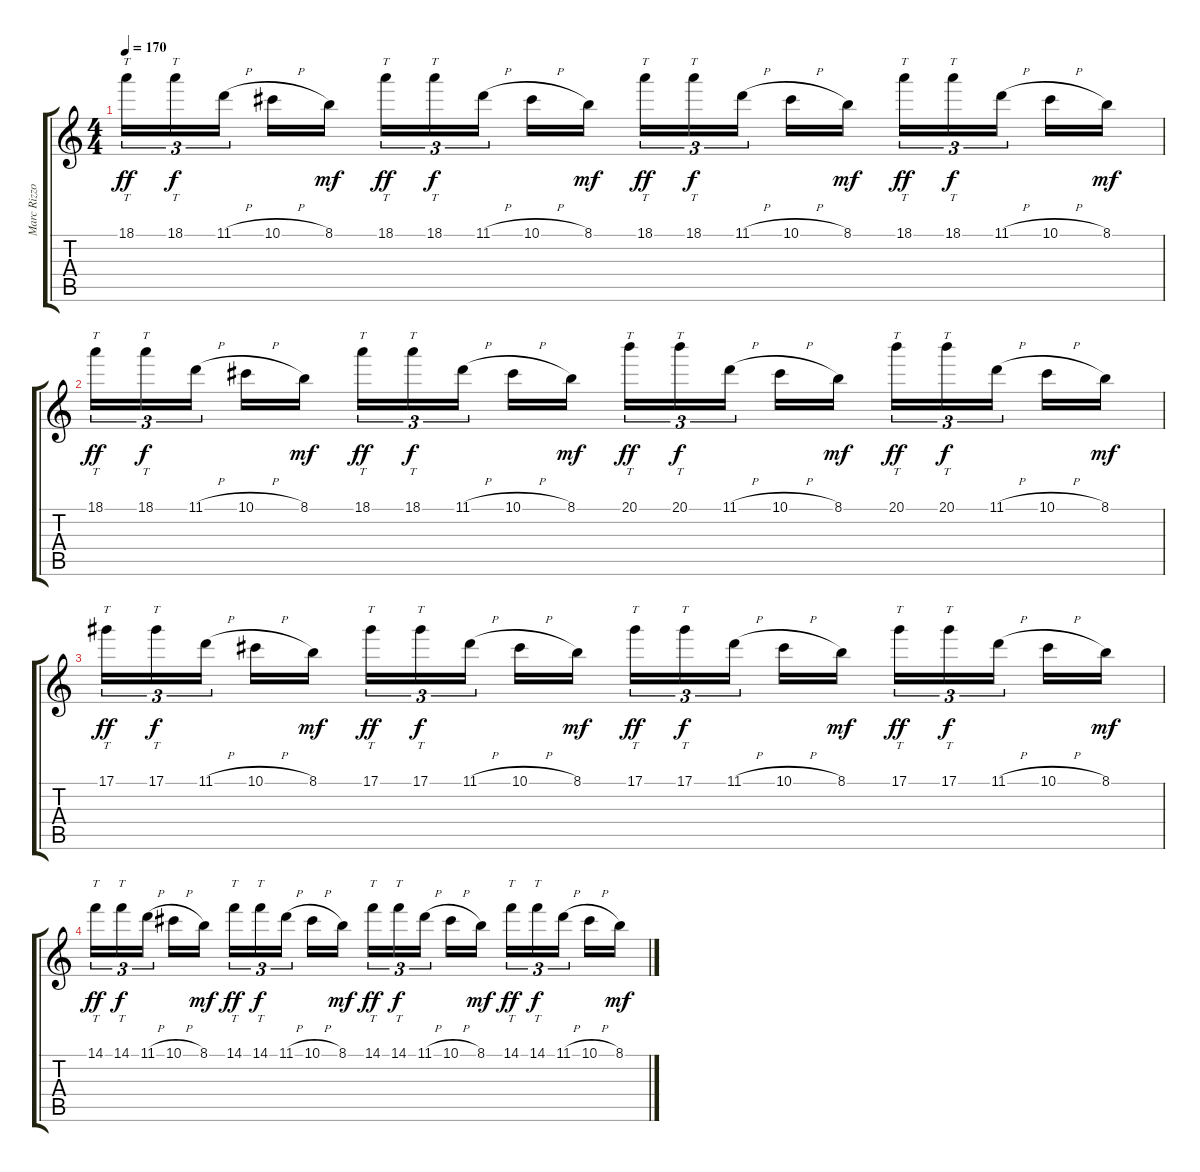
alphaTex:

\track ("Marc Rizzo" "Marc Rizzo") {instrument distortionguitar}
\staff {score tabs}
\tuning (Eb4 Bb3 Gb3 Db3 Ab2 Db2) {hide}
\ts (4 4)
\tempo 170
\clef g2
\ks c
18.1.16{tt tu (3 2) dy ff} 18.1.16{tt tu (3 2) dy f} 11.1{h}.16{tu (3 2)} 10.1{h}.16 8.1.16{dy mf} 18.1.16{tt tu (3 2) dy ff} 18.1.16{tt tu (3 2) dy f} 11.1{h}.16{tu (3 2)} 10.1{h}.16 8.1.16{dy mf} 18.1.16{tt tu (3 2) dy ff} 18.1.16{tt tu (3 2) dy f} 11.1{h}.16{tu (3 2)} 10.1{h}.16 8.1.16{dy mf} 18.1.16{tt tu (3 2) dy ff} 18.1.16{tt tu (3 2) dy f} 11.1{h}.16{tu (3 2)} 10.1{h}.16 8.1.16{dy mf} |
18.1.16{tt tu (3 2) dy ff} 18.1.16{tt tu (3 2) dy f} 11.1{h}.16{tu (3 2)} 10.1{h}.16 8.1.16{dy mf} 18.1.16{tt tu (3 2) dy ff} 18.1.16{tt tu (3 2) dy f} 11.1{h}.16{tu (3 2)} 10.1{h}.16 8.1.16{dy mf} 20.1.16{tt tu (3 2) dy ff} 20.1.16{tt tu (3 2) dy f} 11.1{h}.16{tu (3 2)} 10.1{h}.16 8.1.16{dy mf} 20.1.16{tt tu (3 2) dy ff} 20.1.16{tt tu (3 2) dy f} 11.1{h}.16{tu (3 2)} 10.1{h}.16 8.1.16{dy mf} |
17.1.16{tt tu (3 2) dy ff} 17.1.16{tt tu (3 2) dy f} 11.1{h}.16{tu (3 2)} 10.1{h}.16 8.1.16{dy mf} 17.1.16{tt tu (3 2) dy ff} 17.1.16{tt tu (3 2) dy f} 11.1{h}.16{tu (3 2)} 10.1{h}.16 8.1.16{dy mf} 17.1.16{tt tu (3 2) dy ff} 17.1.16{tt tu (3 2) dy f} 11.1{h}.16{tu (3 2)} 10.1{h}.16 8.1.16{dy mf} 17.1.16{tt tu (3 2) dy ff} 17.1.16{tt tu (3 2) dy f} 11.1{h}.16{tu (3 2)} 10.1{h}.16 8.1.16{dy mf} |
14.1.16{tt tu (3 2) dy ff} 14.1.16{tt tu (3 2) dy f} 11.1{h}.16{tu (3 2)} 10.1{h}.16 8.1.16{dy mf} 14.1.16{tt tu (3 2) dy ff} 14.1.16{tt tu (3 2) dy f} 11.1{h}.16{tu (3 2)} 10.1{h}.16 8.1.16{dy mf} 14.1.16{tt tu (3 2) dy ff} 14.1.16{tt tu (3 2) dy f} 11.1{h}.16{tu (3 2)} 10.1{h}.16 8.1.16{dy mf} 14.1.16{tt tu (3 2) dy ff} 14.1.16{tt tu (3 2) dy f} 11.1{h}.16{tu (3 2)} 10.1{h}.16 8.1.16{dy mf}
